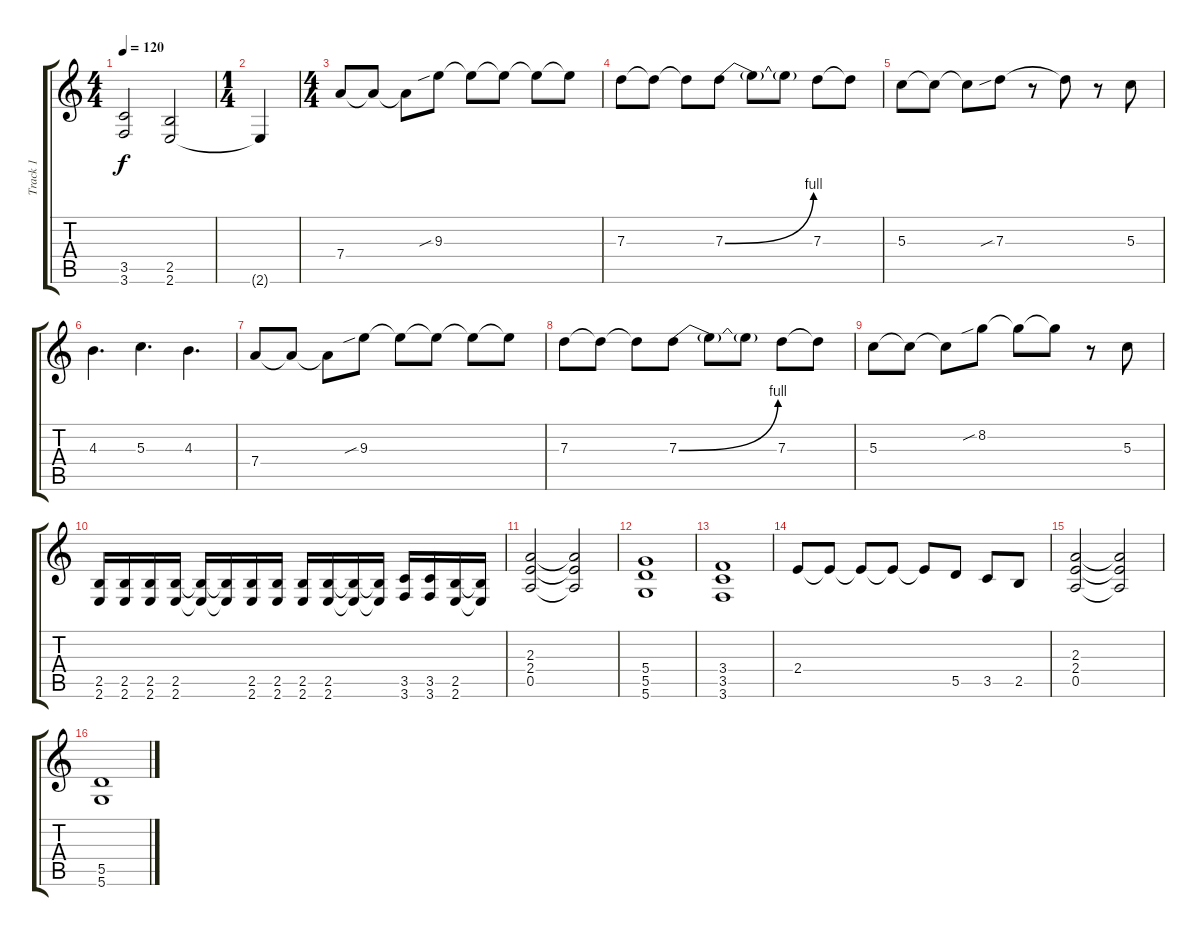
\track ("Track 1" "Track 1") {instrument overdrivenguitar}
\staff {score tabs}
\tuning (E4 B3 G3 D3 A2 D2) {hide}
\ts (4 4)
\tempo 120
\clef g2
\ks c
(3.5 3.6).2{dy f} (2.5 2.6).2 |
\ts (1 4)
2.6{t}.4 |
\ts (4 4)
7.4.8 7.4{t}.8 7.4{t}.8 9.3{sib}.8 9.3{t}.8 9.3{t}.8 9.3{t}.8 9.3{t}.8 |
7.3.8 7.3{t}.8 7.3{t}.8 7.3{be (bend 0 0 60 4)}.8 7.3{t}.8 7.3{t}.8 7.3.8 7.3{t}.8 |
5.3.8 5.3{t}.8 5.3{t}.8 7.3{sib}.8 r.8 7.3{t}.8 r.8 5.3.8 |
4.3.4{d} 5.3.4{d} 4.3.4{d} |
7.4.8 7.4{t}.8 7.4{t}.8 9.3{sib}.8 9.3{t}.8 9.3{t}.8 9.3{t}.8 9.3{t}.8 |
7.3.8 7.3{t}.8 7.3{t}.8 7.3{be (bend 0 0 60 4)}.8 7.3{t}.8 7.3{t}.8 7.3.8 7.3{t}.8 |
5.3.8 5.3{t}.8 5.3{t}.8 8.2{sib}.8 8.2{t}.8 8.2{t}.8 r.8 5.3.8 |
(2.5 2.6).16 (2.5 2.6).16 (2.5 2.6).16 (2.5 2.6).16 (2.5{t} 2.6{t}).16 (2.5{t} 2.6{t}).16 (2.5 2.6).16 (2.5 2.6).16 (2.5 2.6).16 (2.5 2.6).16 (2.5{t} 2.6{t}).16 (2.5{t} 2.6{t}).16 (3.5 3.6).16 (3.5 3.6).16 (2.5 2.6).16 (2.5{t} 2.6{t}).16 |
(2.3 2.4 0.5).2 (2.3{t} 2.4{t} 0.5{t}).2 |
(5.4 5.5 5.6).1 |
(3.4 3.5 3.6).1 |
2.4.8 2.4{t}.8 2.4{t}.8 2.4{t}.8 2.4{t}.8 5.5.8 3.5.8 2.5.8 |
(2.3 2.4 0.5).2 (2.3{t} 2.4{t} 0.5{t}).2 |
(5.5 5.6).1
